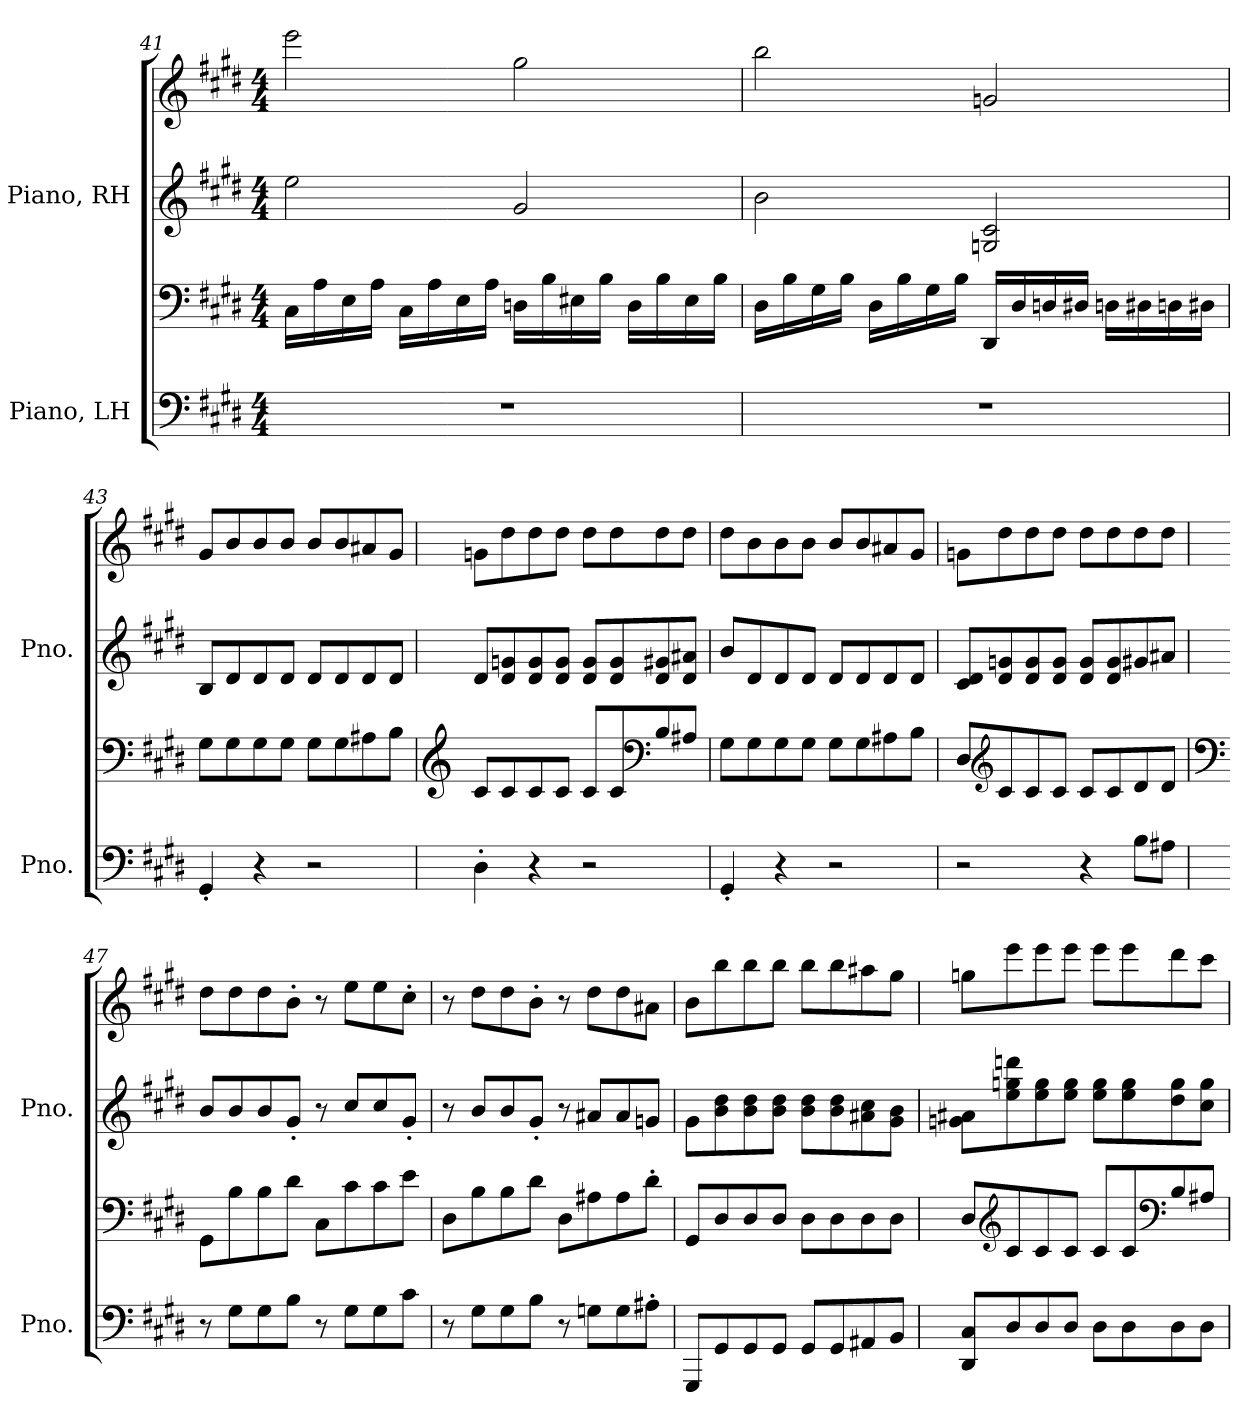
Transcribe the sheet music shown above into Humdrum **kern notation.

**kern	**kern	**kern	**kern
*part2	*part2	*part1	*part1
*staff4	*staff3	*staff2	*staff1
*I"Piano, LH	*	*I"Piano, RH	*
*I'Pno.	*	*I'Pno.	*
!!LO:LB:g=z
*clefF4	*clefF4	*clefG2	*clefG2
*k[f#c#g#d#]	*k[f#c#g#d#]	*k[f#c#g#d#]	*k[f#c#g#d#]
*M4/4	*M4/4	*M4/4	*M4/4
=41	=41	=41	=41
1r	16C#\LL	2ee\	2eee\
.	16A\	.	.
.	16E\	.	.
.	16A\JJ	.	.
.	16C#\LL	.	.
.	16A\	.	.
.	16E\	.	.
.	16A\JJ	.	.
.	16Dn\LL	2g#/	2gg#\
.	16B\	.	.
.	16E#X\	.	.
.	16B\JJ	.	.
.	16D\LL	.	.
.	16B\	.	.
.	16E#\	.	.
.	16B\JJ	.	.
=42	=42	=42	=42
1r	16D#\LL	2b\	2bb\
.	16B\	.	.
.	16G#\	.	.
.	16B\JJ	.	.
.	16D#\LL	.	.
.	16B\	.	.
.	16G#\	.	.
.	16B\JJ	.	.
.	16DD#/LL	2Gn/ 2c#/	2gn/
.	16D#/	.	.
.	16Dn/	.	.
.	16D#X/JJ	.	.
.	16Dn\LL	.	.
.	16D#X\	.	.
.	16Dn\	.	.
.	16D#X\JJ	.	.
!!LO:PB:g=z
=43	=43	=43	=43
4GG#'/	8G#\L	8B/L	8g#/L
.	8G#\	8d#/	8b/
4r	8G#\	8d#/	8b/
.	8G#\J	8d#/J	8b/J
2r	8G#\L	8d#/L	8b/L
.	8G#\	8d#/	8b/
.	8A#X\	8d#/	8a#X/
.	8B\J	8d#/J	8g#/J
=44	=44	=44	=44
*	*clefG2	*	*
4D#'\	8c#/L	8d#/L	8gn\L
.	8c#/	8d#/ 8gn/	8dd#\
4r	8c#/	8d#/ 8g/	8dd#\
.	8c#/J	8d#/ 8g/J	8dd#\J
2r	8c#/L	8d#/ 8g/L	8dd#\L
.	8c#/	8d#/ 8g/	8dd#\
*	*clefF4	*	*
.	8B/	8d#/ 8g#X/	8dd#\
.	8A#X/J	8d#/ 8a#X/J	8dd#\J
=45	=45	=45	=45
4GG#'/	8G#\L	8b/L	8dd#\L
.	8G#\	8d#/	8b\
4r	8G#\	8d#/	8b\
.	8G#\J	8d#/J	8b\J
2r	8G#\L	8d#/L	8b/L
.	8G#\	8d#/	8b/
.	8A#X\	8d#/	8a#X/
.	8B\J	8d#/J	8g#/J
!!LO:LB:g=z
=46	=46	=46	=46
2r	8D#/L	8c#/ 8d#/L	8gn\L
*	*clefG2	*	*
.	8c#/	8d#/ 8gn/	8dd#\
.	8c#/	8d#/ 8g/	8dd#\
.	8c#/J	8d#/ 8g/J	8dd#\J
4r	8c#/L	8d#/ 8g/L	8dd#\L
.	8c#/	8d#/ 8g/	8dd#\
8B\L	8d#/	8g#X/	8dd#\
8A#X\J	8d#/J	8a#X/J	8dd#\J
=47	=47	=47	=47
*	*clefF4	*	*
8r	8GG#\L	8b/L	8dd#\L
8G#\L	8B\	8b/	8dd#\
8G#\	8B\	8b/	8dd#\
8B\J	8d#\J	8g#'/J	8b'\J
8r	8C#\L	8r	8r
8G#\L	8c#\	8cc#/L	8ee\L
8G#\	8c#\	8cc#/	8ee\
8c#\J	8e\J	8g#'/J	8cc#'\J
=48	=48	=48	=48
8r	8D#\L	8r	8r
8G#\L	8B\	8b/L	8dd#\L
8G#\	8B\	8b/	8dd#\
8B\J	8d#\J	8g#'/J	8b'\J
8r	8D#\L	8r	8r
8Gn\L	8A#X\	8a#X/L	8dd#\L
8G\	8A#\	8a#/	8dd#\
8A#X'\J	8d#'\J	8gn/J	8a#X\J
!!LO:LB:g=z
=49	=49	=49	=49
8GGG#/L	8GG#/L	8g#\L	8b\L
8GG#/	8D#/	8b\ 8dd#\	8bb\
8GG#/	8D#/	8b\ 8dd#\	8bb\
8GG#/J	8D#/J	8b\ 8dd#\J	8bb\J
8GG#/L	8D#\L	8b\ 8dd#\L	8bb\L
8GG#/	8D#\	8b\ 8dd#\	8bb\
8AA#X/	8D#\	8a#X\ 8cc#\	8aa#X\
8BB/J	8D#\J	8g#\ 8b\J	8gg#\J
=50	=50	=50	=50
8DD#/ 8C#/L	8D#/L	8gn\ 8a#X\L	8ggn\L
*	*clefG2	*	*
8D#/	8c#/	8ee\ 8ggn\ 8dddn\	8eee\
8D#/	8c#/	8ee\ 8gg\	8eee\
8D#/J	8c#/J	8ee\ 8gg\J	8eee\J
8D#\L	8c#/L	8ee\ 8gg\L	8eee\L
8D#\	8c#/	8ee\ 8gg\	8eee\
*	*clefF4	*	*
8D#\	8B/	8dd#\ 8gg\	8ddd#\
8D#\J	8A#X/J	8cc#\ 8gg\J	8ccc#\J
=	=	=	=
*-	*-	*-	*-
